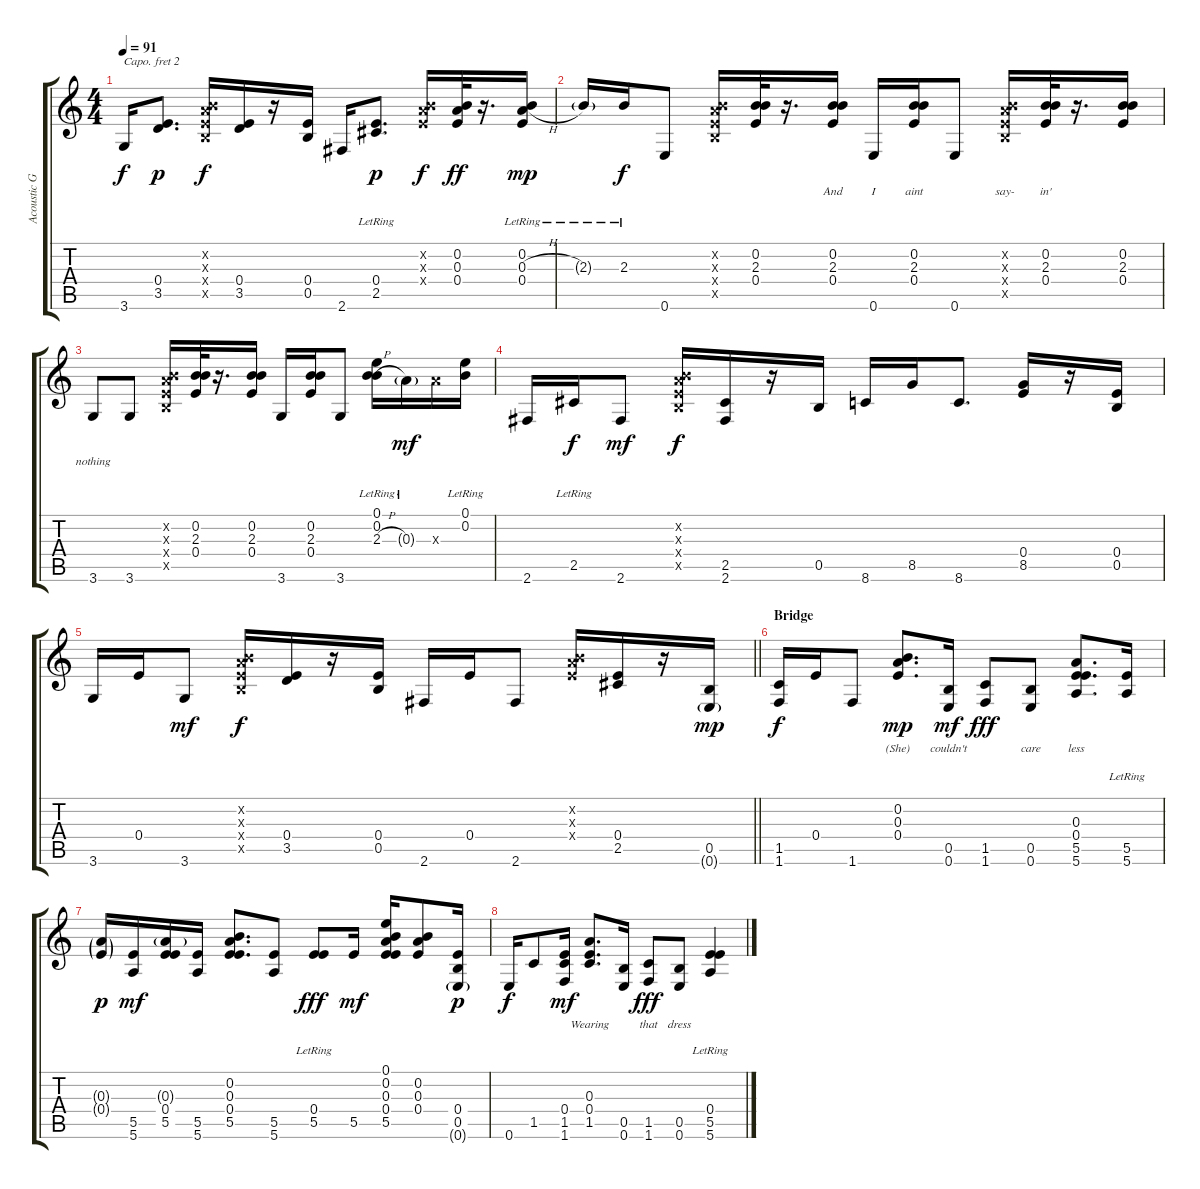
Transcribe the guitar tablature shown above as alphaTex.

\track ("Acoustic Guitar" "Acoustic G") {instrument acousticguitarnylon}
\staff {score tabs}
\capo 2
\tuning (D4 A3 G3 D3 A2 D2) {hide}
\ts (4 4)
\tempo 91
\clef g2
\ks c
3.6.16{lyrics (0 "") lyrics (1 "") lyrics (2 "") lyrics (3 "") lyrics (4 "") dy f} (0.4 3.5).8{d lyrics (0 "") lyrics (1 "") lyrics (2 "") lyrics (3 "") lyrics (4 "") dy p} (0.2{x} 0.3{x} 0.4{x} 0.5{x}).16{lyrics (0 "") lyrics (1 "") lyrics (2 "") lyrics (3 "") lyrics (4 "") dy f} (0.4 3.5).16{lyrics (0 "") lyrics (1 "") lyrics (2 "") lyrics (3 "") lyrics (4 "")} r.16 (0.4 0.5).16{lyrics (0 "") lyrics (1 "") lyrics (2 "") lyrics (3 "") lyrics (4 "")} 2.6.16{lyrics (0 "") lyrics (1 "") lyrics (2 "") lyrics (3 "") lyrics (4 "")} (0.4{lr} 2.5).8{d lyrics (0 "") lyrics (1 "") lyrics (2 "") lyrics (3 "") lyrics (4 "") dy p} (0.2{x} 0.3{x} 0.4{x}).16{lyrics (0 "") lyrics (1 "") lyrics (2 "") lyrics (3 "") lyrics (4 "") dy f} (0.2 0.3 0.4).32{lyrics (0 "") lyrics (1 "") lyrics (2 "") lyrics (3 "") lyrics (4 "") dy ff} r.16{d} (0.2 0.3{h} 0.4{lr}).16{lyrics (0 "") lyrics (1 "") lyrics (2 "") lyrics (3 "") lyrics (4 "") dy mp} |
2.3{g lr}.16{lyrics (0 "") lyrics (1 "") lyrics (2 "") lyrics (3 "") lyrics (4 "")} 2.3{lr}.16{lyrics (0 "") lyrics (1 "") lyrics (2 "") lyrics (3 "") lyrics (4 "") dy f} 0.6.8{lyrics (0 "") lyrics (1 "") lyrics (2 "") lyrics (3 "") lyrics (4 "")} (0.2{x} 0.3{x} 0.4{x} 0.5{x}).16{lyrics (0 "") lyrics (1 "") lyrics (2 "") lyrics (3 "") lyrics (4 "")} (0.2 2.3 0.4).32{lyrics (0 "") lyrics (1 "") lyrics (2 "") lyrics (3 "") lyrics (4 "")} r.16{d} (0.2 2.3 0.4).16{lyrics (0 "And") lyrics (1 "") lyrics (2 "") lyrics (3 "") lyrics (4 "")} 0.6.16{lyrics (0 "I") lyrics (1 "") lyrics (2 "") lyrics (3 "") lyrics (4 "")} (0.2 2.3 0.4).16{lyrics (0 "aint") lyrics (1 "") lyrics (2 "") lyrics (3 "") lyrics (4 "")} 0.6.8{lyrics (0 "") lyrics (1 "") lyrics (2 "") lyrics (3 "") lyrics (4 "")} (0.2{x} 0.3{x} 0.4{x} 0.5{x}).16{lyrics (0 "say-") lyrics (1 "") lyrics (2 "") lyrics (3 "") lyrics (4 "")} (0.2 2.3 0.4).32{lyrics (0 "in'") lyrics (1 "") lyrics (2 "") lyrics (3 "") lyrics (4 "")} r.16{d} (0.2 2.3 0.4).16{lyrics (0 "") lyrics (1 "") lyrics (2 "") lyrics (3 "") lyrics (4 "")} |
3.6.8{lyrics (0 "nothing") lyrics (1 "") lyrics (2 "") lyrics (3 "") lyrics (4 "")} 3.6.8 (0.2{x} 0.3{x} 0.4{x} 0.5{x}).16 (0.2 2.3 0.4).32 r.16{d} (0.2 2.3 0.4).16 3.6.16 (0.2 2.3 0.4).16 3.6.8 (0.1{lr} 0.2{lr} 2.3{h lr}).16 0.3{g lr}.16{dy mf} 0.3{x}.16 (0.1{lr} 0.2{lr}).16 |
2.6.16 2.5{lr}.16{dy f} 2.6.8{dy mf} (0.2{x} 0.3{x} 0.4{x} 0.5{x}).16{dy f} (2.5 2.6).16 r.16 0.5.16 8.6.16 8.5.16 8.6.8{d} (0.4 8.5).16 r.16 (0.4 0.5).16 |
\barLineRight lightlight
3.6.16 0.4.16 3.6.8{dy mf} (0.2{x} 0.3{x} 0.4{x} 0.5{x}).16{dy f} (0.4 3.5).16 r.16 (0.4 0.5).16 2.6.16 0.4.16 2.6.8 (0.2{x} 0.3{x} 0.4{x}).16 (0.4 2.5).16 r.16 (0.5 0.6{g}).16{dy mp} |
\section ("" "Bridge")
(1.5 1.6).16{lyrics (0 "") lyrics (1 "") lyrics (2 "") lyrics (3 "") lyrics (4 "") dy f} 0.4.16{lyrics (0 "") lyrics (1 "") lyrics (2 "") lyrics (3 "") lyrics (4 "")} 1.6.8{lyrics (0 "") lyrics (1 "") lyrics (2 "") lyrics (3 "") lyrics (4 "")} (0.2 0.3 0.4).8{d lyrics (0 "") lyrics (1 "(She)") lyrics (2 "") lyrics (3 "") lyrics (4 "") dy mp} (0.5 0.6).16{lyrics (0 "") lyrics (1 "couldn't") lyrics (2 "") lyrics (3 "") lyrics (4 "") dy mf} (1.5 1.6).8{lyrics (0 "") lyrics (1 "") lyrics (2 "") lyrics (3 "") lyrics (4 "") dy fff} (0.5 0.6).8{lyrics (0 "") lyrics (1 "care") lyrics (2 "") lyrics (3 "") lyrics (4 "")} (0.3 0.4 5.5 5.6).8{d lyrics (0 "") lyrics (1 "less") lyrics (2 "") lyrics (3 "") lyrics (4 "")} (5.5{lr} 5.6{lr}).16{lyrics (0 "") lyrics (1 "") lyrics (2 "") lyrics (3 "") lyrics (4 "")} |
(0.3{g} 0.4{g}).16{lyrics (0 "") lyrics (1 "") lyrics (2 "") lyrics (3 "") lyrics (4 "") dy p} (5.5 5.6).16{lyrics (0 "") lyrics (1 "") lyrics (2 "") lyrics (3 "") lyrics (4 "") dy mf} (0.3{g} 0.4 5.5).16{lyrics (0 "") lyrics (1 "") lyrics (2 "") lyrics (3 "") lyrics (4 "")} (5.5 5.6).16{lyrics (0 "") lyrics (1 "") lyrics (2 "") lyrics (3 "") lyrics (4 "")} (0.2 0.3 0.4 5.5).8{d lyrics (0 "") lyrics (1 "") lyrics (2 "") lyrics (3 "") lyrics (4 "")} (5.5 5.6).8{lyrics (0 "") lyrics (1 "") lyrics (2 "") lyrics (3 "") lyrics (4 "")} (0.4 5.5{lr}).8{lyrics (0 "") lyrics (1 "") lyrics (2 "") lyrics (3 "") lyrics (4 "") dy fff} 5.5.16{lyrics (0 "") lyrics (1 "") lyrics (2 "") lyrics (3 "") lyrics (4 "") dy mf} (0.1 0.2 0.3 0.4 5.5).16{lyrics (0 "") lyrics (1 "") lyrics (2 "") lyrics (3 "") lyrics (4 "")} (0.2 0.3 0.4).8{lyrics (0 "") lyrics (1 "") lyrics (2 "") lyrics (3 "") lyrics (4 "")} (0.4 0.5 0.6{g}).16{lyrics (0 "") lyrics (1 "") lyrics (2 "") lyrics (3 "") lyrics (4 "") dy p} |
0.6.16{lyrics (0 "") lyrics (1 "") lyrics (2 "") lyrics (3 "") lyrics (4 "") dy f} 1.5.8{lyrics (0 "") lyrics (1 "") lyrics (2 "") lyrics (3 "") lyrics (4 "")} (0.4 1.5 1.6).16{lyrics (0 "") lyrics (1 "") lyrics (2 "") lyrics (3 "") lyrics (4 "") dy mf} (0.3 0.4 1.5).8{d lyrics (0 "") lyrics (1 "Wearing") lyrics (2 "") lyrics (3 "") lyrics (4 "")} (0.5 0.6).16{lyrics (0 "") lyrics (1 "") lyrics (2 "") lyrics (3 "") lyrics (4 "")} (1.5 1.6).8{lyrics (0 "") lyrics (1 "that") lyrics (2 "") lyrics (3 "") lyrics (4 "") dy fff} (0.5 0.6).8{lyrics (0 "") lyrics (1 "dress") lyrics (2 "") lyrics (3 "") lyrics (4 "")} (0.4{lr} 5.5 5.6).4{lyrics (0 "") lyrics (1 "") lyrics (2 "") lyrics (3 "") lyrics (4 "")}
